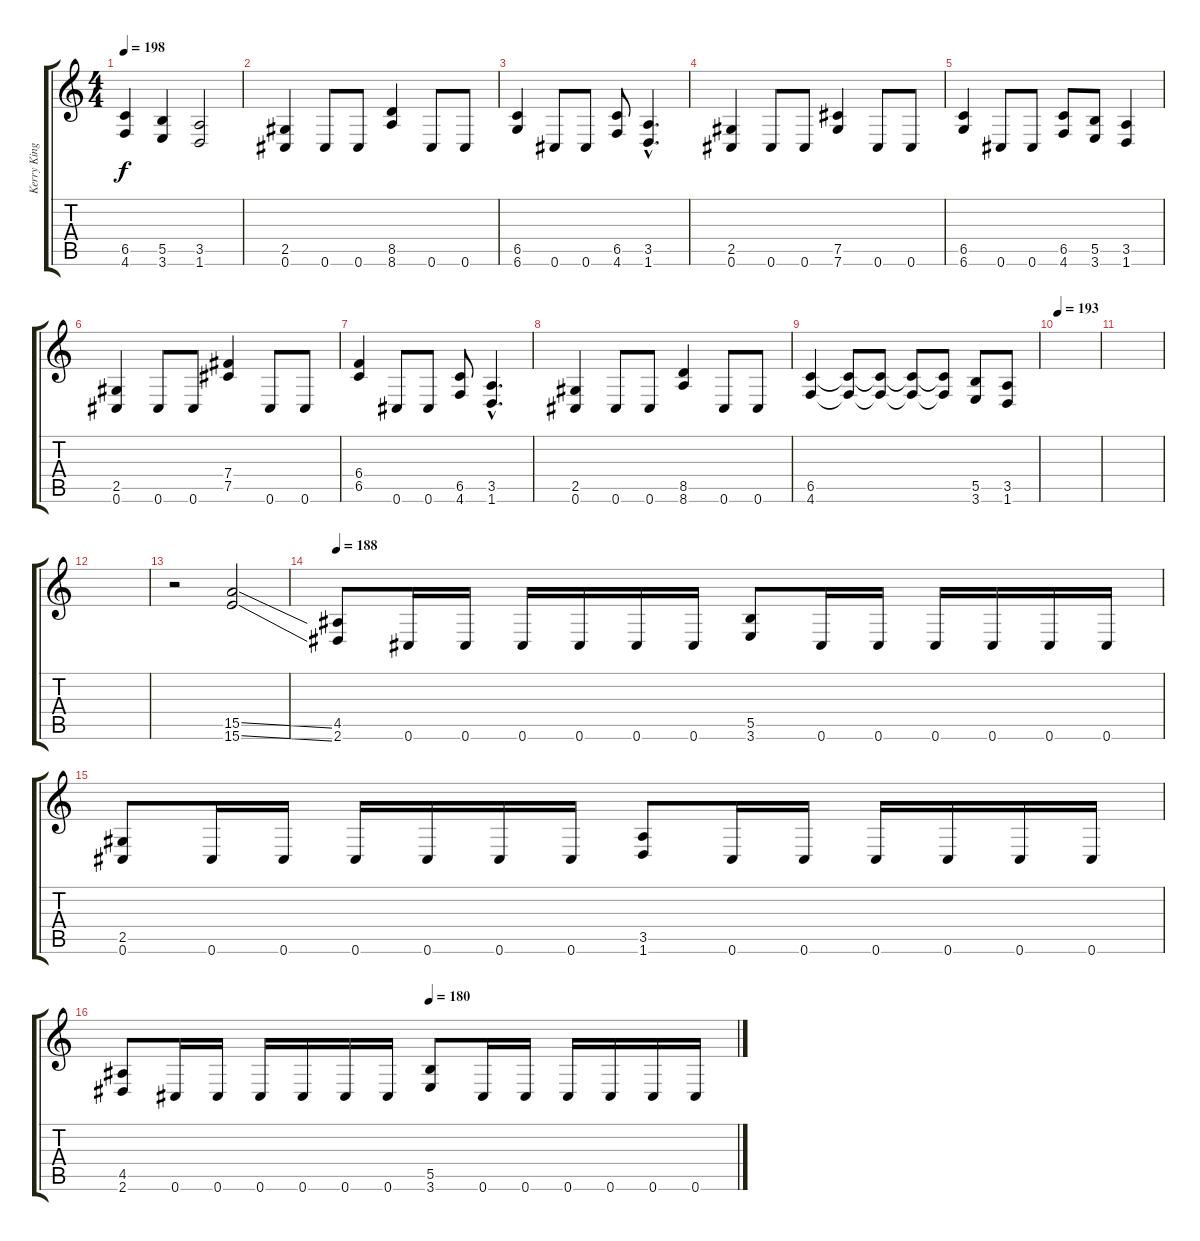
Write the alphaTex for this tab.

\track ("Kerry King" "Kerry King") {instrument distortionguitar}
\staff {score tabs}
\tuning (Db4 Ab3 E3 B2 Gb2 Db2) {hide}
\ts (4 4)
\tempo 198
\clef g2
\ks c
(6.5 4.6).4{dy f} (5.5 3.6).4 (3.5 1.6).2 |
(2.5 0.6).4 0.6.8 0.6.8 (8.5 8.6).4 0.6.8 0.6.8 |
(6.5 6.6).4 0.6.8 0.6.8 (6.5 4.6).8 (3.5{hac} 1.6{hac}).4{d} |
(2.5 0.6).4 0.6.8 0.6.8 (7.5 7.6).4 0.6.8 0.6.8 |
(6.5 6.6).4 0.6.8 0.6.8 (6.5 4.6).8 (5.5 3.6).8 (3.5 1.6).4 |
(2.5 0.6).4 0.6.8 0.6.8 (7.4 7.5).4 0.6.8 0.6.8 |
(6.4 6.5).4 0.6.8 0.6.8 (6.5 4.6).8 (3.5{hac} 1.6{hac}).4{d} |
(2.5 0.6).4 0.6.8 0.6.8 (8.5 8.6).4 0.6.8 0.6.8 |
(6.5 4.6).4 (6.5{t} 4.6{t}).8 (6.5{t} 4.6{t}).8 (6.5{t} 4.6{t}).8 (6.5{t} 4.6{t}).8 (5.5 3.6).8 (3.5 1.6).8 |
\tempo 193
|
|
|
r.2 (15.5{ss} 15.6{ss}).2 |
\tempo 188
(4.5 2.6).8 0.6.16 0.6.16 0.6.16 0.6.16 0.6.16 0.6.16 (5.5 3.6).8 0.6.16 0.6.16 0.6.16 0.6.16 0.6.16 0.6.16 |
(2.5 0.6).8 0.6.16 0.6.16 0.6.16 0.6.16 0.6.16 0.6.16 (3.5 1.6).8 0.6.16 0.6.16 0.6.16 0.6.16 0.6.16 0.6.16 |
\tempo (180 0.5)
(4.5 2.6).8 0.6.16 0.6.16 0.6.16 0.6.16 0.6.16 0.6.16 (5.5 3.6).8 0.6.16 0.6.16 0.6.16 0.6.16 0.6.16 0.6.16
